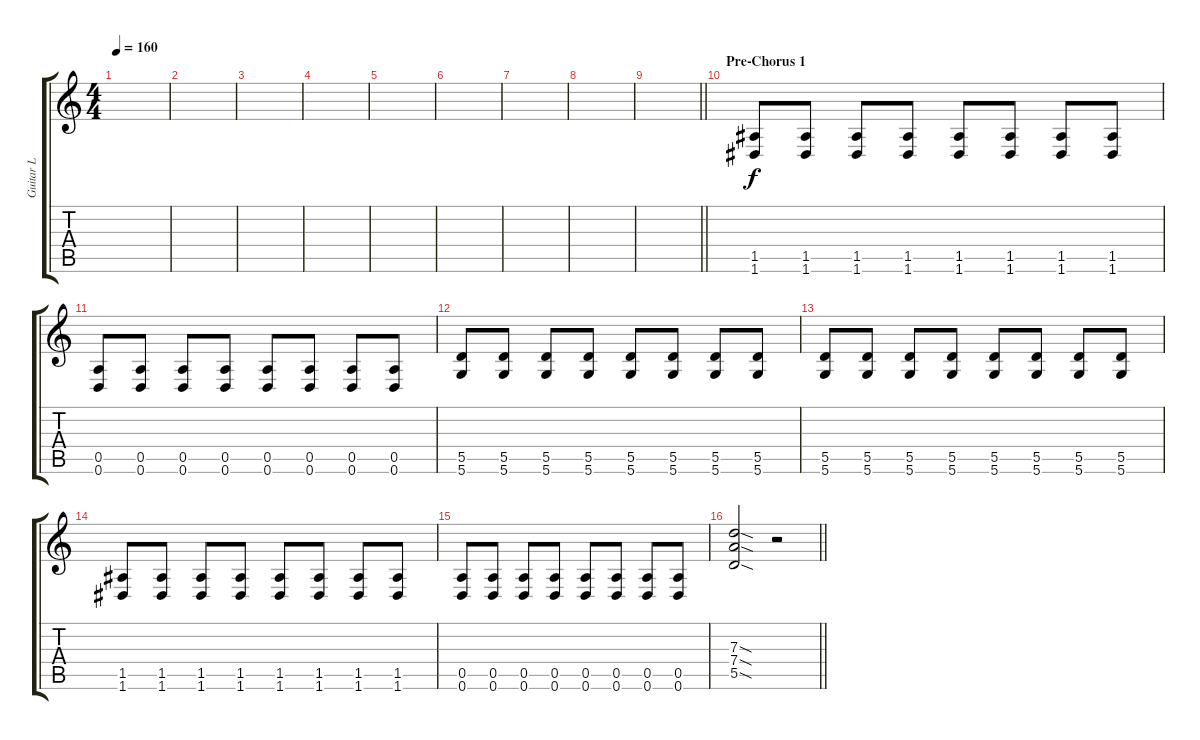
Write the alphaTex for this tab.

\track ("Guitar L" "Guitar L") {instrument overdrivenguitar}
\staff {score tabs}
\tuning (E4 B3 G3 D3 A2 D2) {hide}
\ts (4 4)
\tempo 160
\clef g2
\ks c
|
|
|
|
|
|
|
|
\barLineRight lightlight
|
\section ("" "Pre-Chorus 1")
(1.5 1.6).8 (1.5 1.6).8 (1.5 1.6).8 (1.5 1.6).8 (1.5 1.6).8 (1.5 1.6).8 (1.5 1.6).8 (1.5 1.6).8 |
(0.5 0.6).8 (0.5 0.6).8 (0.5 0.6).8 (0.5 0.6).8 (0.5 0.6).8 (0.5 0.6).8 (0.5 0.6).8 (0.5 0.6).8 |
(5.5 5.6).8 (5.5 5.6).8 (5.5 5.6).8 (5.5 5.6).8 (5.5 5.6).8 (5.5 5.6).8 (5.5 5.6).8 (5.5 5.6).8 |
(5.5 5.6).8 (5.5 5.6).8 (5.5 5.6).8 (5.5 5.6).8 (5.5 5.6).8 (5.5 5.6).8 (5.5 5.6).8 (5.5 5.6).8 |
(1.5 1.6).8 (1.5 1.6).8 (1.5 1.6).8 (1.5 1.6).8 (1.5 1.6).8 (1.5 1.6).8 (1.5 1.6).8 (1.5 1.6).8 |
(0.5 0.6).8 (0.5 0.6).8 (0.5 0.6).8 (0.5 0.6).8 (0.5 0.6).8 (0.5 0.6).8 (0.5 0.6).8 (0.5 0.6).8 |
\barLineRight lightlight
(7.3{sod} 7.4{sod} 5.5{sod}).2 r.2
